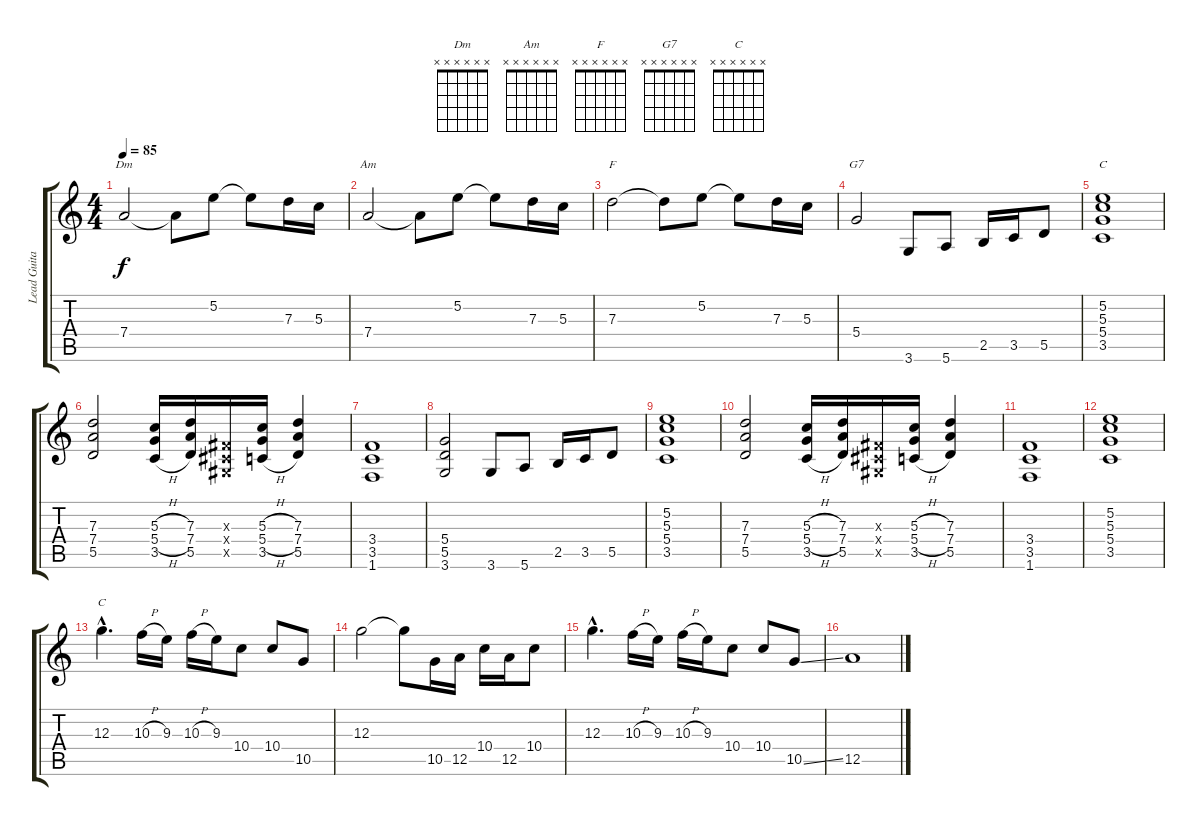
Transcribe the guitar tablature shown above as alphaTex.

\track ("Lead Guitar" "Lead Guita") {instrument overdrivenguitar}
\staff {score tabs}
\tuning (E4 B3 G3 D3 A2 E2) {hide}
\chord ("Dm" x x x x x x)
\chord ("Am" x x x x x x)
\chord ("F" x x x x x x)
\chord ("G7" x x x x x x)
\chord ("C" 3 5 5 5 3 x) {barre 3}
\chord ("C" x x x x x x)
\ts (4 4)
\tempo 85
\clef g2
\ks c
7.4.2{ch "Dm" dy f} 7.4{t}.8 5.2.8 5.2{t}.8 7.3.16 5.3.16 |
7.4.2{ch "Am"} 7.4{t}.8 5.2.8 5.2{t}.8 7.3.16 5.3.16 |
7.3.2{ch "F"} 7.3{t}.8 5.2.8 5.2{t}.8 7.3.16 5.3.16 |
5.4.2{ch "G7"} 3.6.8 5.6.8 2.5.16 3.5.16 5.5.8 |
(5.2 5.3 5.4 3.5).1{ch "C"} |
(7.3 7.4 5.5).2 (5.3{h} 5.4{h} 3.5{h}).16 (7.3 7.4 5.5).16 (-1.3{x} -1.4{x} -1.5{x}).16 (5.3{h} 5.4{h} 3.5{h}).16 (7.3 7.4 5.5).4 |
(3.4 3.5 1.6).1 |
(5.4 5.5 3.6).2 3.6.8 5.6.8 2.5.16 3.5.16 5.5.8 |
(5.2 5.3 5.4 3.5).1 |
(7.3 7.4 5.5).2 (5.3{h} 5.4{h} 3.5{h}).16 (7.3 7.4 5.5).16 (-1.3{x} -1.4{x} -1.5{x}).16 (5.3{h} 5.4{h} 3.5{h}).16 (7.3 7.4 5.5).4 |
(3.4 3.5 1.6).1 |
(5.2 5.3 5.4 3.5).1 |
12.3{hac}.4{d ch "C"} 10.3{h}.16 9.3.16 10.3{h}.16 9.3.16 10.4.8 10.4.8 10.5.8 |
12.3.2 12.3{t}.8 10.5.16 12.5.16 10.4.16 12.5.16 10.4.8 |
12.3{hac}.4{d} 10.3{h}.16 9.3.16 10.3{h}.16 9.3.16 10.4.8 10.4.8 10.5{ss}.8 |
12.5.1
